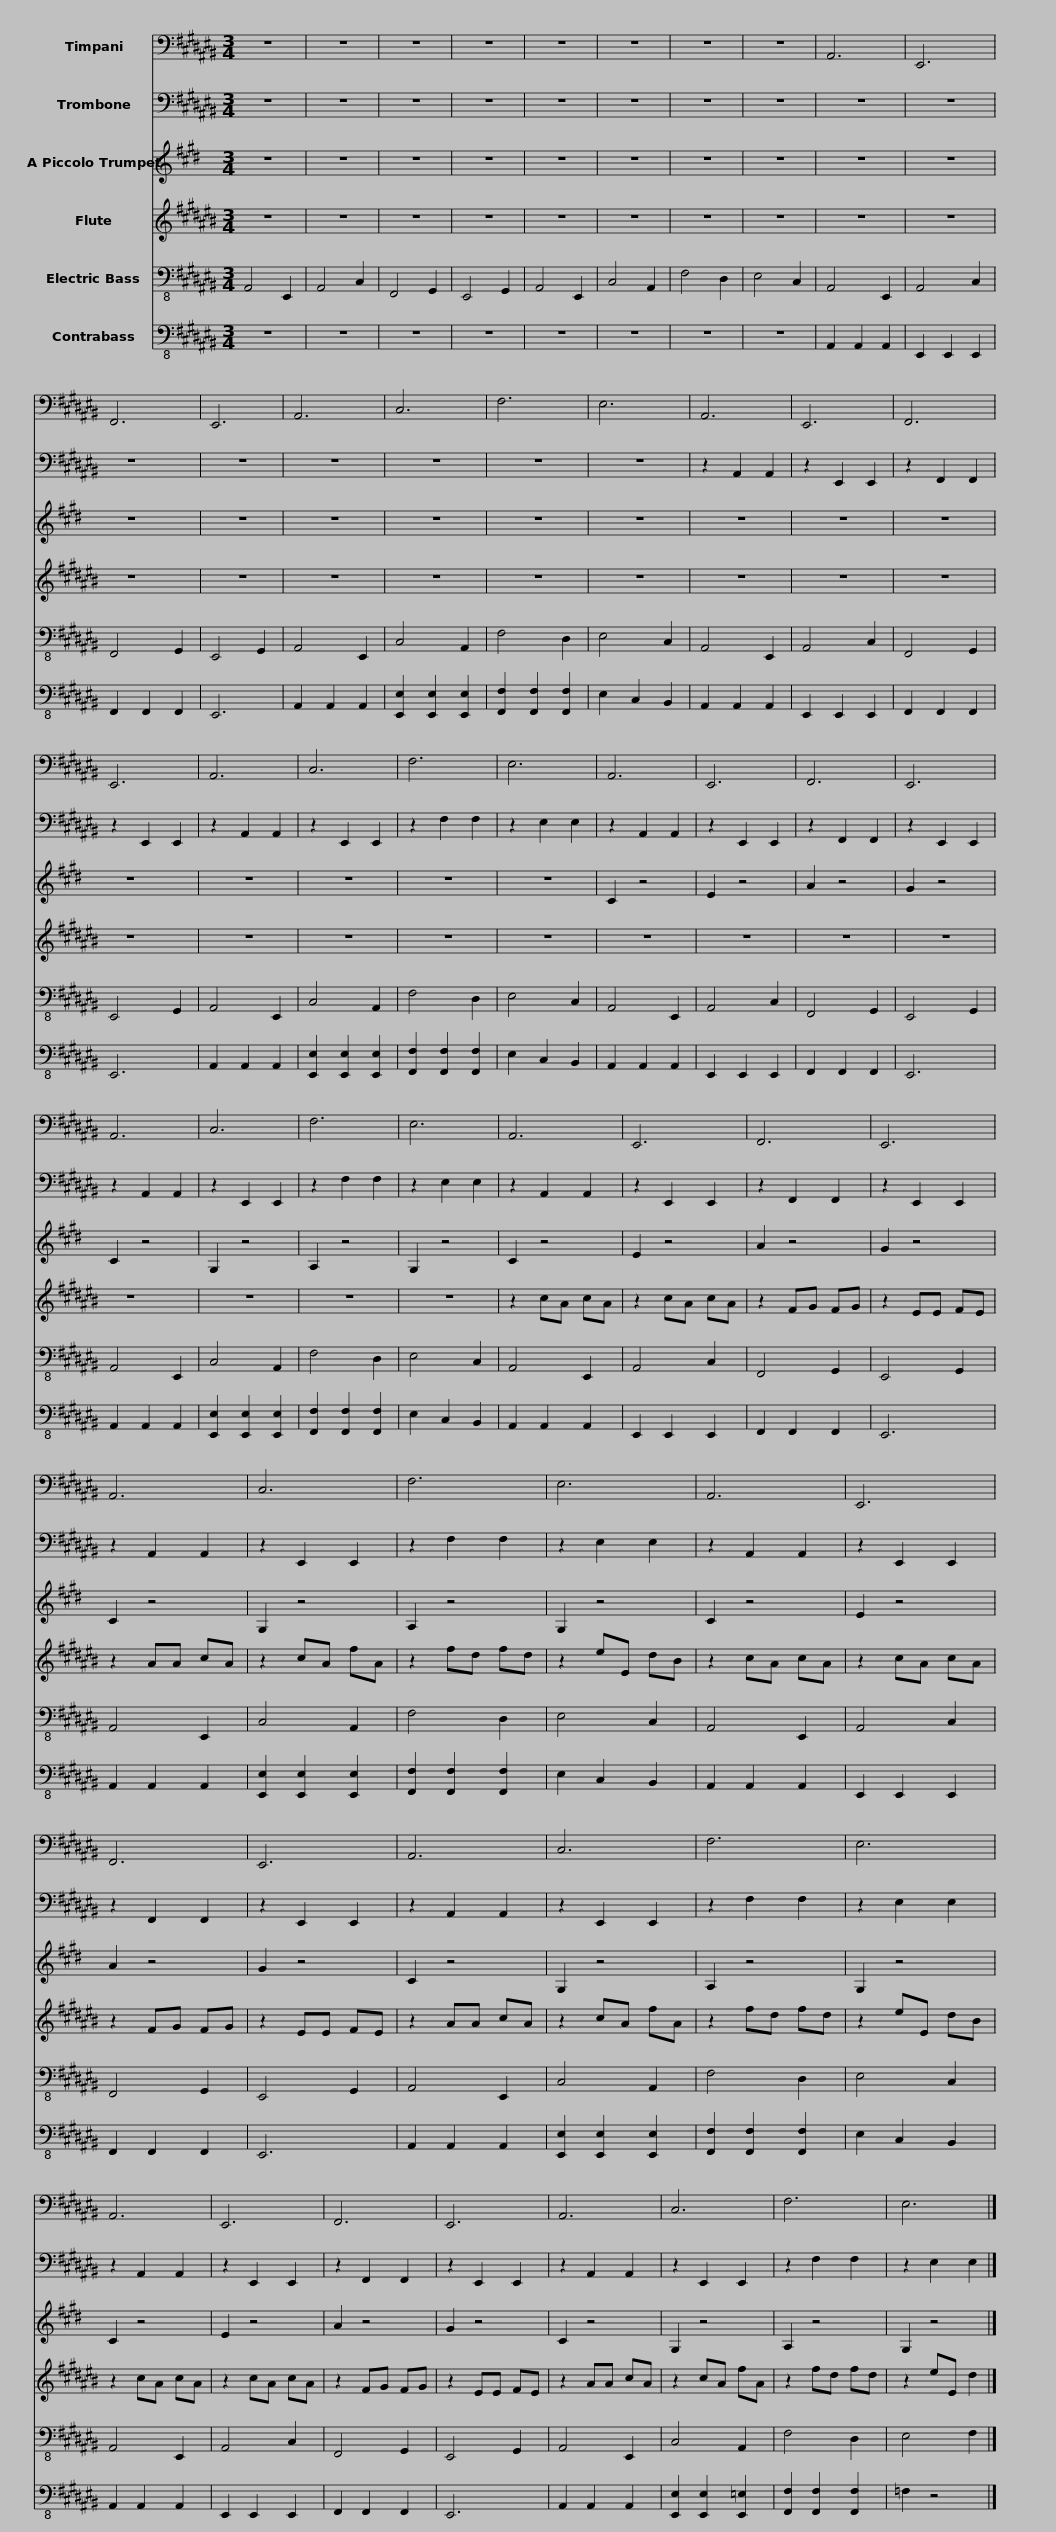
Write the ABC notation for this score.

X:1
%%score 1 2 3 4 5 6
L:1/8
M:3/4
I:linebreak $
K:C#
V:1 bass
V:2 bass
V:3 treble transpose=9
V:4 treble
V:5 bass-8
V:6 bass-8
V:1
 z6 | z6 | z6 | z6 | z6 | %5
 z6 | z6 | z6 | A,,6 | E,,6 | %10
 F,,6 |$ E,,6 | A,,6 | C,6 | F,6 | %15
 E,6 | A,,6 | E,,6 | F,,6 | E,,6 | %20
 A,,6 |$ C,6 | F,6 | E,6 | A,,6 | %25
 E,,6 | F,,6 | E,,6 | A,,6 | C,6 |$ %30
 F,6 | E,6 | A,,6 | E,,6 | F,,6 | %35
 E,,6 | A,,6 |$ C,6 | F,6 | E,6 | %40
 A,,6 | E,,6 | F,,6 | E,,6 |$ A,,6 | %45
 C,6 | F,6 | E,6 | A,,6 | E,,6 | %50
 F,,6 |$ E,,6 | A,,6 | C,6 | F,6 | %55
 E,6 |] %56
V:2
 z6 | z6 | z6 | z6 | z6 | %5
 z6 | z6 | z6 | z6 | z6 | %10
 z6 |$ z6 | z6 | z6 | z6 | %15
 z6 | z2 A,,2 A,,2 | z2 E,,2 E,,2 | z2 F,,2 F,,2 | z2 E,,2 E,,2 | %20
 z2 A,,2 A,,2 |$ z2 E,,2 E,,2 | z2 F,2 F,2 | z2 E,2 E,2 | z2 A,,2 A,,2 | %25
 z2 E,,2 E,,2 | z2 F,,2 F,,2 | z2 E,,2 E,,2 | z2 A,,2 A,,2 | z2 E,,2 E,,2 |$ %30
 z2 F,2 F,2 | z2 E,2 E,2 | z2 A,,2 A,,2 | z2 E,,2 E,,2 | z2 F,,2 F,,2 | %35
 z2 E,,2 E,,2 | z2 A,,2 A,,2 |$ z2 E,,2 E,,2 | z2 F,2 F,2 | z2 E,2 E,2 | %40
 z2 A,,2 A,,2 | z2 E,,2 E,,2 | z2 F,,2 F,,2 | z2 E,,2 E,,2 |$ z2 A,,2 A,,2 | %45
 z2 E,,2 E,,2 | z2 F,2 F,2 | z2 E,2 E,2 | z2 A,,2 A,,2 | z2 E,,2 E,,2 | %50
 z2 F,,2 F,,2 |$ z2 E,,2 E,,2 | z2 A,,2 A,,2 | z2 E,,2 E,,2 | z2 F,2 F,2 | %55
 z2 E,2 E,2 |] %56
V:3
[K:E] z6 | z6 | z6 | z6 | z6 | %5
 z6 | z6 | z6 | z6 | z6 | %10
 z6 |$ z6 | z6 | z6 | z6 | %15
 z6 | z6 | z6 | z6 | z6 | %20
 z6 |$ z6 | z6 | z6 | C2 z4 | %25
 E2 z4 | A2 z4 | G2 z4 | C2 z4 | G,2 z4 |$ %30
 A,2 z4 | G,2 z4 | C2 z4 | E2 z4 | A2 z4 | %35
 G2 z4 | C2 z4 |$ G,2 z4 | A,2 z4 | G,2 z4 | %40
 C2 z4 | E2 z4 | A2 z4 | G2 z4 |$ C2 z4 | %45
 G,2 z4 | A,2 z4 | G,2 z4 | C2 z4 | E2 z4 | %50
 A2 z4 |$ G2 z4 | C2 z4 | G,2 z4 | A,2 z4 | %55
 G,2 z4 |] %56
V:4
 z6 | z6 | z6 | z6 | z6 | %5
 z6 | z6 | z6 | z6 | z6 | %10
 z6 |$ z6 | z6 | z6 | z6 | %15
 z6 | z6 | z6 | z6 | z6 | %20
 z6 |$ z6 | z6 | z6 | z6 | %25
 z6 | z6 | z6 | z6 | z6 |$ %30
 z6 | z6 | z2 cA cA | z2 cA cA | z2 FG FG | %35
 z2 EE FE | z2 AA cA |$ z2 cA fA | z2 fd fd | z2 eE dB | %40
 z2 cA cA | z2 cA cA | z2 FG FG | z2 EE FE |$ z2 AA cA | %45
 z2 cA fA | z2 fd fd | z2 eE dB | z2 cA cA | z2 cA cA | %50
 z2 FG FG |$ z2 EE FE | z2 AA cA | z2 cA fA | z2 fd fd | %55
 z2 eE d2 |] %56
V:5
 A,,4 E,,2 | A,,4 C,2 | F,,4 G,,2 | E,,4 G,,2 | A,,4 E,,2 | %5
 C,4 A,,2 | F,4 D,2 | E,4 C,2 | A,,4 E,,2 | A,,4 C,2 | %10
 F,,4 G,,2 |$ E,,4 G,,2 | A,,4 E,,2 | C,4 A,,2 | F,4 D,2 | %15
 E,4 C,2 | A,,4 E,,2 | A,,4 C,2 | F,,4 G,,2 | E,,4 G,,2 | %20
 A,,4 E,,2 |$ C,4 A,,2 | F,4 D,2 | E,4 C,2 | A,,4 E,,2 | %25
 A,,4 C,2 | F,,4 G,,2 | E,,4 G,,2 | A,,4 E,,2 | C,4 A,,2 |$ %30
 F,4 D,2 | E,4 C,2 | A,,4 E,,2 | A,,4 C,2 | F,,4 G,,2 | %35
 E,,4 G,,2 | A,,4 E,,2 |$ C,4 A,,2 | F,4 D,2 | E,4 C,2 | %40
 A,,4 E,,2 | A,,4 C,2 | F,,4 G,,2 | E,,4 G,,2 |$ A,,4 E,,2 | %45
 C,4 A,,2 | F,4 D,2 | E,4 C,2 | A,,4 E,,2 | A,,4 C,2 | %50
 F,,4 G,,2 |$ E,,4 G,,2 | A,,4 E,,2 | C,4 A,,2 | F,4 D,2 | %55
 E,4 F,2 |] %56
V:6
 z6 | z6 | z6 | z6 | z6 | %5
 z6 | z6 | z6 | A,,2 A,,2 A,,2 | E,,2 E,,2 E,,2 | %10
 F,,2 F,,2 F,,2 |$ E,,6 | A,,2 A,,2 A,,2 | [E,,E,]2 [E,,E,]2 [E,,E,]2 | [F,,F,]2 [F,,F,]2 [F,,F,]2 | %15
 E,2 C,2 B,,2 | A,,2 A,,2 A,,2 | E,,2 E,,2 E,,2 | F,,2 F,,2 F,,2 | E,,6 | %20
 A,,2 A,,2 A,,2 |$ [E,,E,]2 [E,,E,]2 [E,,E,]2 | [F,,F,]2 [F,,F,]2 [F,,F,]2 | E,2 C,2 B,,2 | A,,2 A,,2 A,,2 | %25
 E,,2 E,,2 E,,2 | F,,2 F,,2 F,,2 | E,,6 | A,,2 A,,2 A,,2 | [E,,E,]2 [E,,E,]2 [E,,E,]2 |$ %30
 [F,,F,]2 [F,,F,]2 [F,,F,]2 | E,2 C,2 B,,2 | A,,2 A,,2 A,,2 | E,,2 E,,2 E,,2 | F,,2 F,,2 F,,2 | %35
 E,,6 | A,,2 A,,2 A,,2 |$ [E,,E,]2 [E,,E,]2 [E,,E,]2 | [F,,F,]2 [F,,F,]2 [F,,F,]2 | E,2 C,2 B,,2 | %40
 A,,2 A,,2 A,,2 | E,,2 E,,2 E,,2 | F,,2 F,,2 F,,2 | E,,6 |$ A,,2 A,,2 A,,2 | %45
 [E,,E,]2 [E,,E,]2 [E,,E,]2 | [F,,F,]2 [F,,F,]2 [F,,F,]2 | E,2 C,2 B,,2 | A,,2 A,,2 A,,2 | E,,2 E,,2 E,,2 | %50
 F,,2 F,,2 F,,2 |$ E,,6 | A,,2 A,,2 A,,2 | [E,,E,]2 [E,,E,]2 [E,,=E,]2 | [F,,F,]2 [F,,F,]2 [F,,F,]2 | %55
 =F,2 z4 |] %56
